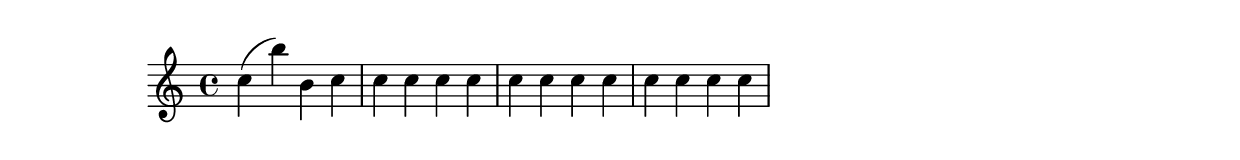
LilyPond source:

% test damping
\version "1.0.0";

\score{
	\melodic\relative c'{

		c'()b' ~ b, c
		c c c c
		c c c c
		c c c c
	}
}
